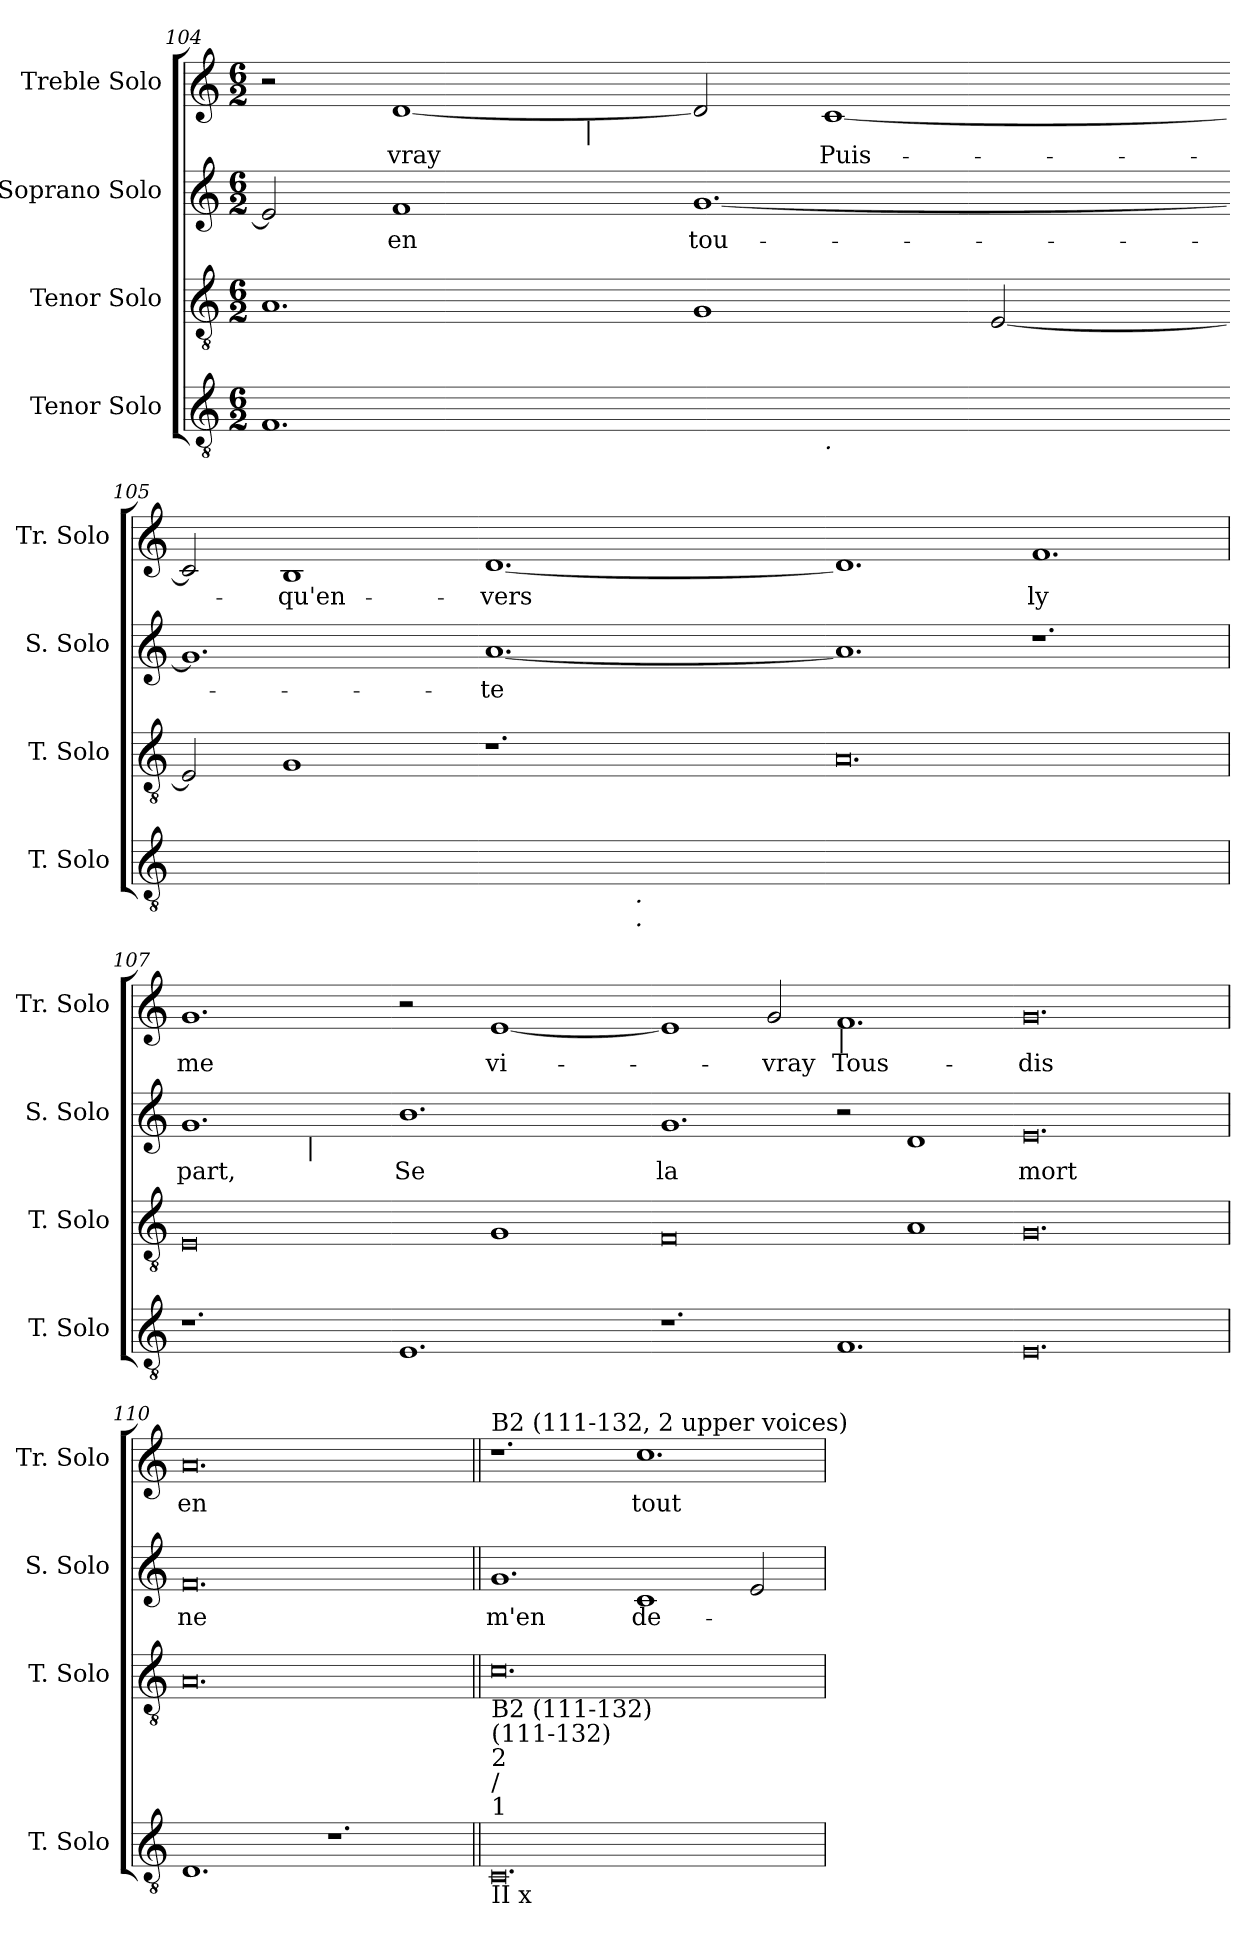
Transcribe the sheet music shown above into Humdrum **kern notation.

**kern	**kern	**kern	**text	**kern	**text
*part4	*part3	*part2	*part2	*part1	*part1
*staff4	*staff3	*staff2	*staff2	*staff1	*staff1
*I"Tenor Solo	*I"Tenor Solo	*I"Soprano Solo	*	*I"Treble Solo	*
*I'T. Solo	*I'T. Solo	*I'S. Solo	*	*I'Tr. Solo	*
!!LO:LB:g=z
*clefGv2	*clefGv2	*clefG2	*	*clefG2	*
*ITrd7c12	*ITrd7c12	*	*	*	*
*k[]	*k[]	*k[]	*	*k[]	*
*C:	*C:	*C:	*	*C:	*
*M6/2	*M6/2	*M6/2	*	*M6/2	*
=104	=104	=104	=104	=104	=104
!	!	!	!	!LO:TX:b:i:t=-	!
*^	*	*	*	*^	*
1.FFi	0ryy	1.AAi	2ei/]	.	2r	1ryy	.
!	!	!	!	!LO:LY:b:color=#000000	!	!	!
!	!	!	!	!	!	!	!LO:LY:b:color=#000000
.	.	.	1fi	en	[<1di	.	-vray
.	.	.	.	.	.	8ryy	.
.	.	.	.	.	.	512.ryy	.
!	!	!	!	!	!	!LO:TX:b:i:t=|	!
.	.	.	.	.	.	1ryy	.
!	!	!	!	!LO:LY:b:color=#000000	!	!	!
[<1.EEiyy	.	1GGi	[<1.gi	tou-	2di/]	.	.
!	!LO:TX:b:i:t=.	!	!	!	!	!	!
!	!	!	!	!	!	!	!LO:LY:b:color=#000000
.	1ryy	.	.	.	[<1ci	.	Puis-
.	.	.	.	.	.	2ryy	.
.	.	[<2EEi/	.	.	.	.	.
.	.	.	.	.	.	4ryy	.
.	.	.	.	.	.	16ryy	.
.	.	.	.	.	.	32ryy	.
.	.	.	.	.	.	64ryy	.
.	.	.	.	.	.	128ryy	.
.	.	.	.	.	.	256ryy	.
.	.	.	.	.	.	1024ryy	.
*	*	*	*	*	*v	*v	*
=105-	=105-	=105-	=105-	=105-	=105-	=105-
1.EEiyy]	1ryy	2EEi/]	1.gi]	.	2ci/]	.
!	!	!	!	!	!	!LO:LY:b:color=#000000
.	.	1GGi	.	.	1Bi	-qu'en-
.	2ryy	.	.	.	.	.
!	!	!	!	!LO:LY:b:color=#000000	!	!
!	!	!	!	!	!	!LO:LY:b:color=#000000
[<1.DDiyy	4ryy	1.r	[<1.ai	-te	[<1.di	-vers
.	8ryy	.	.	.	.	.
.	16ryy	.	.	.	.	.
.	128ryy	.	.	.	.	.
.	512ryy	.	.	.	.	.
!	!LO:TX:b:i:t=.	!	!	!	!	!
!	!LO:TX:b:i:t=.	!	!	!	!	!
.	1ryy	.	.	.	.	.
.	32ryy	.	.	.	.	.
.	64ryy	.	.	.	.	.
.	256.ryy	.	.	.	.	.
*v	*v	*	*	*	*	*
=106-	=106-	=106-	=106-	=106-	=106-
0.DDiyy]	0.AAi	1.ai]	.	1.di]	.
!	!	!	!	!	!LO:LY:b:color=#000000
.	.	1.r	.	1.fi	ly
=107	=107	=107	=107	=107	=107
!	!	!	!LO:LY:b:color=#000000	!	!
!	!	!	!	!	!LO:LY:b:color=#000000
*	*	*^	*	*	*
1.r	0EEi	1.gi	2ryy	part,	1.gi	me
.	.	.	8ryy	.	.	.
.	.	.	16ryy	.	.	.
.	.	.	256ryy	.	.	.
.	.	.	1024ryy	.	.	.
!	!	!	!LO:TX:b:i:t=|	!	!	!
.	.	.	1ryy	.	.	.
!	!	!	!	!LO:LY:b:color=#000000	!	!
1.EEi	.	1.bi	.	Se	2r	.
.	.	.	1ryy	.	.	.
!	!	!	!	!	!	!LO:LY:b:color=#000000
.	1GGi	.	.	.	[<1ei	vi-
.	.	.	4ryy	.	.	.
.	.	.	32ryy	.	.	.
.	.	.	64ryy	.	.	.
.	.	.	128ryy	.	.	.
.	.	.	512.ryy	.	.	.
*	*	*v	*v	*	*	*
=108-	=108-	=108-	=108-	=108-	=108-
*	*	*^	*	*	*
!	!	!	!	!LO:LY:b:color=#000000	!	!
*	*	*v	*v	*	*	*
1.r	0FFi	1.gi	la	1ei]	.
!	!	!	!	!	!LO:LY:b:color=#000000
.	.	.	.	2gi/	-vray
!	!	!	!	!LO:TX:b:i:t=|	!
!	!	!	!	!	!LO:LY:b:color=#000000
1.FFi	.	2r	.	1.fi	Tous-
.	1AAi	1di	.	.	.
=109-	=109-	=109-	=109-	=109-	=109-
!	!	!	!LO:LY:b:color=#000000	!	!
!	!	!	!	!	!LO:LY:b:color=#000000
0.EEi	0.GGi	0.ei	mort	0.gi	-dis
!!LO:LB:g=z
=110	=110	=110	=110	=110	=110
!	!	!	!LO:LY:b:color=#000000	!	!
!	!	!	!	!	!LO:LY:b:color=#000000
1.DDi	0.AAi	0.fi	ne	0.ai	en
1.r	.	.	.	.	.
=111||	=111||	=111||	=111||	=111||	=111||
!	!	!	!	!LO:TX:a:t=B2 (111-132, 2 upper voices)	!
!	!LO:TX:b:t=B2 (111-132)	!	!	!	!
!LO:TX:b:t=II x	!	!	!	!	!
!LO:TX:t=1	!	!	!	!	!
!LO:TX:t=/	!	!	!	!	!
!LO:TX:t=2	!	!	!	!	!
!LO:TX:t=(111-132)	!	!	!	!	!
!	!	!	!LO:LY:b:color=#000000	!	!
0.CCi	0.Ci	1.gi	m'en	1.r	.
!	!	!	!LO:LY:b:color=#000000	!	!
!	!	!	!	!	!LO:LY:b:color=#000000
.	.	1ci	de-	1.cci	tout
.	.	2ei/	.	.	.
=	=	=	=	=	=
*-	*-	*-	*-	*-	*-
